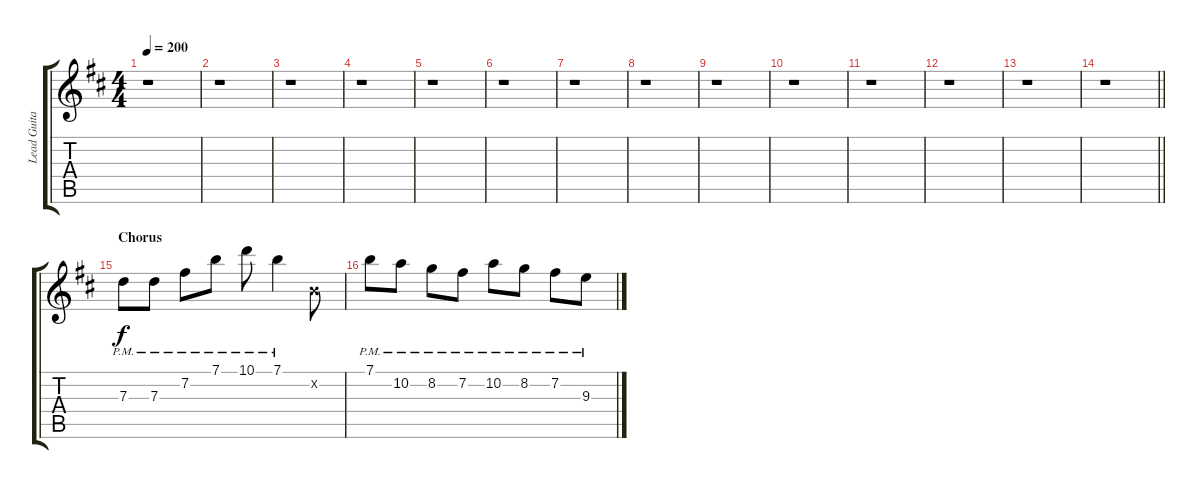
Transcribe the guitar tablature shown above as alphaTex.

\track ("Lead Guitar 1" "Lead Guita") {instrument distortionguitar}
\staff {score tabs}
\tuning (E4 B3 G3 D3 A2 E2) {hide}
\ts (4 4)
\tempo 200
\clef g2
\ks bminor
r.1{dy mp} |
r.1 |
r.1 |
r.1 |
r.1 |
r.1 |
r.1 |
r.1 |
r.1 |
r.1 |
r.1 |
r.1 |
r.1 |
\barLineRight lightlight
r.1 |
\section ("" "Chorus")
7.3{pm}.8{dy f} 7.3{pm}.8 7.2{pm}.8 7.1{pm}.8 10.1{pm}.8 7.1{pm}.4 0.2{x}.8 |
7.1{pm}.8 10.2{pm}.8 8.2{pm}.8 7.2{pm}.8 10.2{pm}.8 8.2{pm}.8 7.2{pm}.8 9.3{pm}.8
